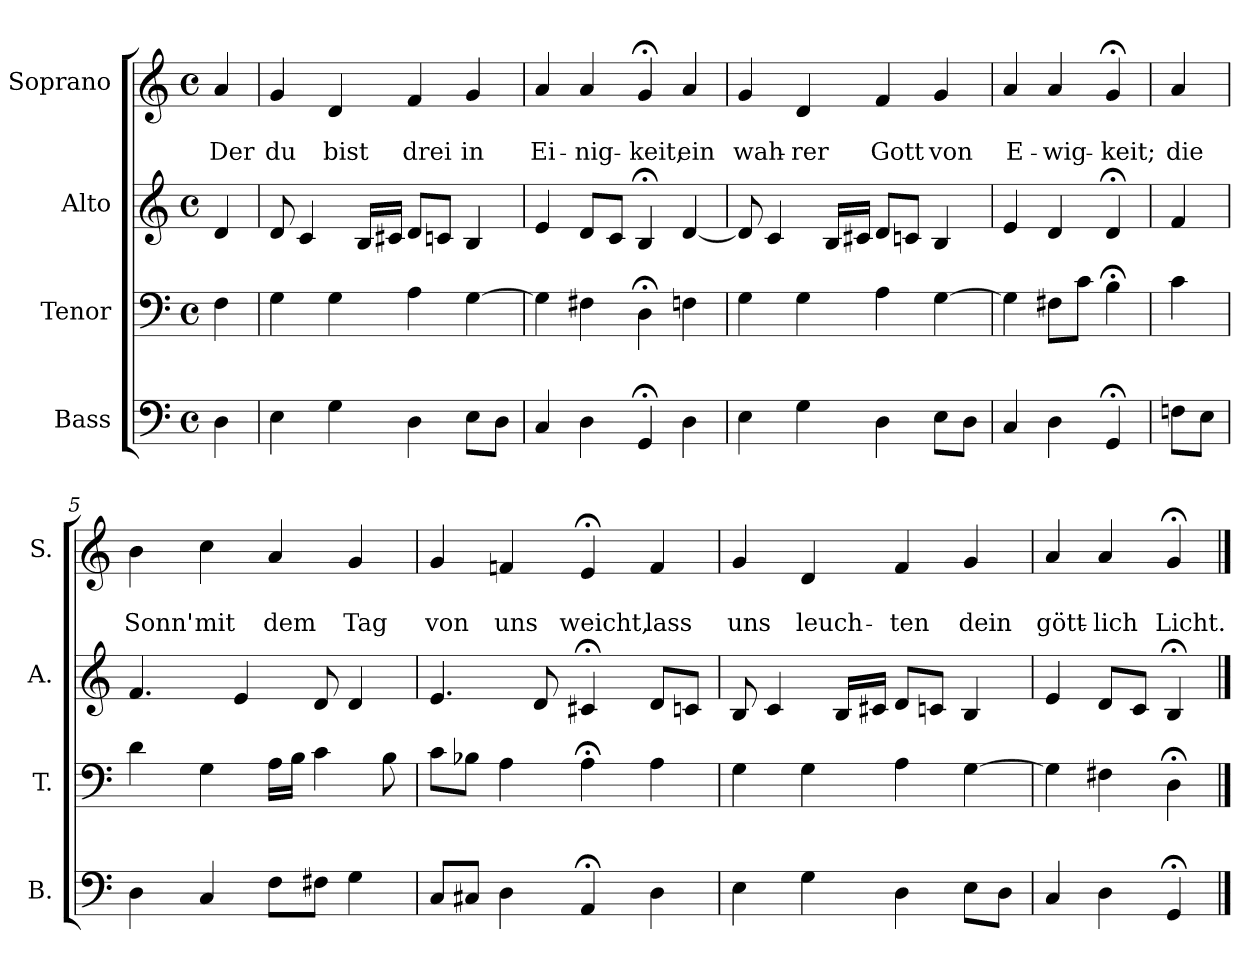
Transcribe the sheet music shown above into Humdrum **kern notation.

**kern	**kern	**kern	**kern	**text	**text
*part4	*part3	*part2	*part1	*part1	*part1
*staff4	*staff3	*staff2	*staff1	*staff1	*staff1
*I"Bass	*I"Tenor	*I"Alto	*I"Soprano	*	*
*I'B.	*I'T.	*I'A.	*I'S.	*	*
*clefF4	*clefF4	*clefG2	*clefG2	*	*
*k[]	*k[]	*k[]	*k[]	*	*
*	*	*	*C:	*	*
*M4/4	*M4/4	*M4/4	*M4/4	*	*
*met(c)	*met(c)	*met(c)	*met(c)	*	*
=	=	=	=	=	=
4D\	4F\	4d/	4a/	.	Der
=1	=1	=1	=1	=1	=1
4E\	4G\	8d/	4g/	.	du
.	.	4c/	.	.	.
4G\	4G\	.	4d/	.	bist
.	.	16B/LL	.	.	.
.	.	16c#X/JJ	.	.	.
4D\	4A\	8d/L	4f/	.	drei
.	.	8cn/J	.	.	.
8E\L	[4G\	4B/	4g/	.	in
8D\J	.	.	.	.	.
=2	=2	=2	=2	=2	=2
4C/	4G\]	4e/	4a/	.	Ei-
4D\	4F#X\	8d/L	4a/	.	-nig-
.	.	8c/J	.	.	.
4GG;</	4D;<\	4B;</	4g;</	.	-keit,
4D\	4Fn\	[4d/	4a/	.	ein
=3	=3	=3	=3	=3	=3
4E\	4G\	8d/]	4g/	.	wah-
.	.	4c/	.	.	.
4G\	4G\	.	4d/	.	-rer
.	.	16B/LL	.	.	.
.	.	16c#X/JJ	.	.	.
4D\	4A\	8d/L	4f/	.	Gott
.	.	8cn/J	.	.	.
8E\L	[4G\	4B/	4g/	.	von
8D\J	.	.	.	.	.
=4	=4	=4	=4	=4	=4
4C/	4G\]	4e/	4a/	.	E-
4D\	8F#X\L	4d/	4a/	.	-wig-
.	8c\J	.	.	.	.
4GG;</	4B;<\	4d;</	4g;</	.	-keit;
!!LO:LB:g=z
=4a	=4a	=4a	=4a	=4a	=4a
8Fn\L	4c\	4f/	4a/	.	die
8E\J	.	.	.	.	.
=5	=5	=5	=5	=5	=5
4D\	4d\	4.f/	4b\	.	Sonn'
4C/	4G\	.	4cc\	.	mit
.	.	4e/	.	.	.
8F\L	16A\LL	.	4a/	.	dem
.	16B\JJ	.	.	.	.
8F#X\J	4c\	8d/	.	.	.
4G\	.	4d/	4g/	.	Tag
.	8B\	.	.	.	.
=6	=6	=6	=6	=6	=6
8C/L	8c\L	4.e/	4g/	.	von
8C#X/J	8B-X\J	.	.	.	.
4D\	4A\	.	4fn/	.	uns
.	.	8d/	.	.	.
4AA;</	4A;<\	4c#X;</	4e;</	.	weicht,
4D\	4A\	8d/L	4f/	.	lass
.	.	8cn/J	.	.	.
=7	=7	=7	=7	=7	=7
4E\	4G\	8B/	4g/	.	uns
.	.	4c/	.	.	.
4G\	4G\	.	4d/	.	leuch-
.	.	16B/LL	.	.	.
.	.	16c#X/JJ	.	.	.
4D\	4A\	8d/L	4f/	.	-ten
.	.	8cn/J	.	.	.
8E\L	[4G\	4B/	4g/	.	dein
8D\J	.	.	.	.	.
=8	=8	=8	=8	=8	=8
4C/	4G\]	4e/	4a/	.	gött-
4D\	4F#X\	8d/L	4a/	.	-lich
.	.	8c/J	.	.	.
4GG;</	4D;<\	4B;</	4g;</	.	Licht.
==	==	==	==	==	==
*-	*-	*-	*-	*-	*-
